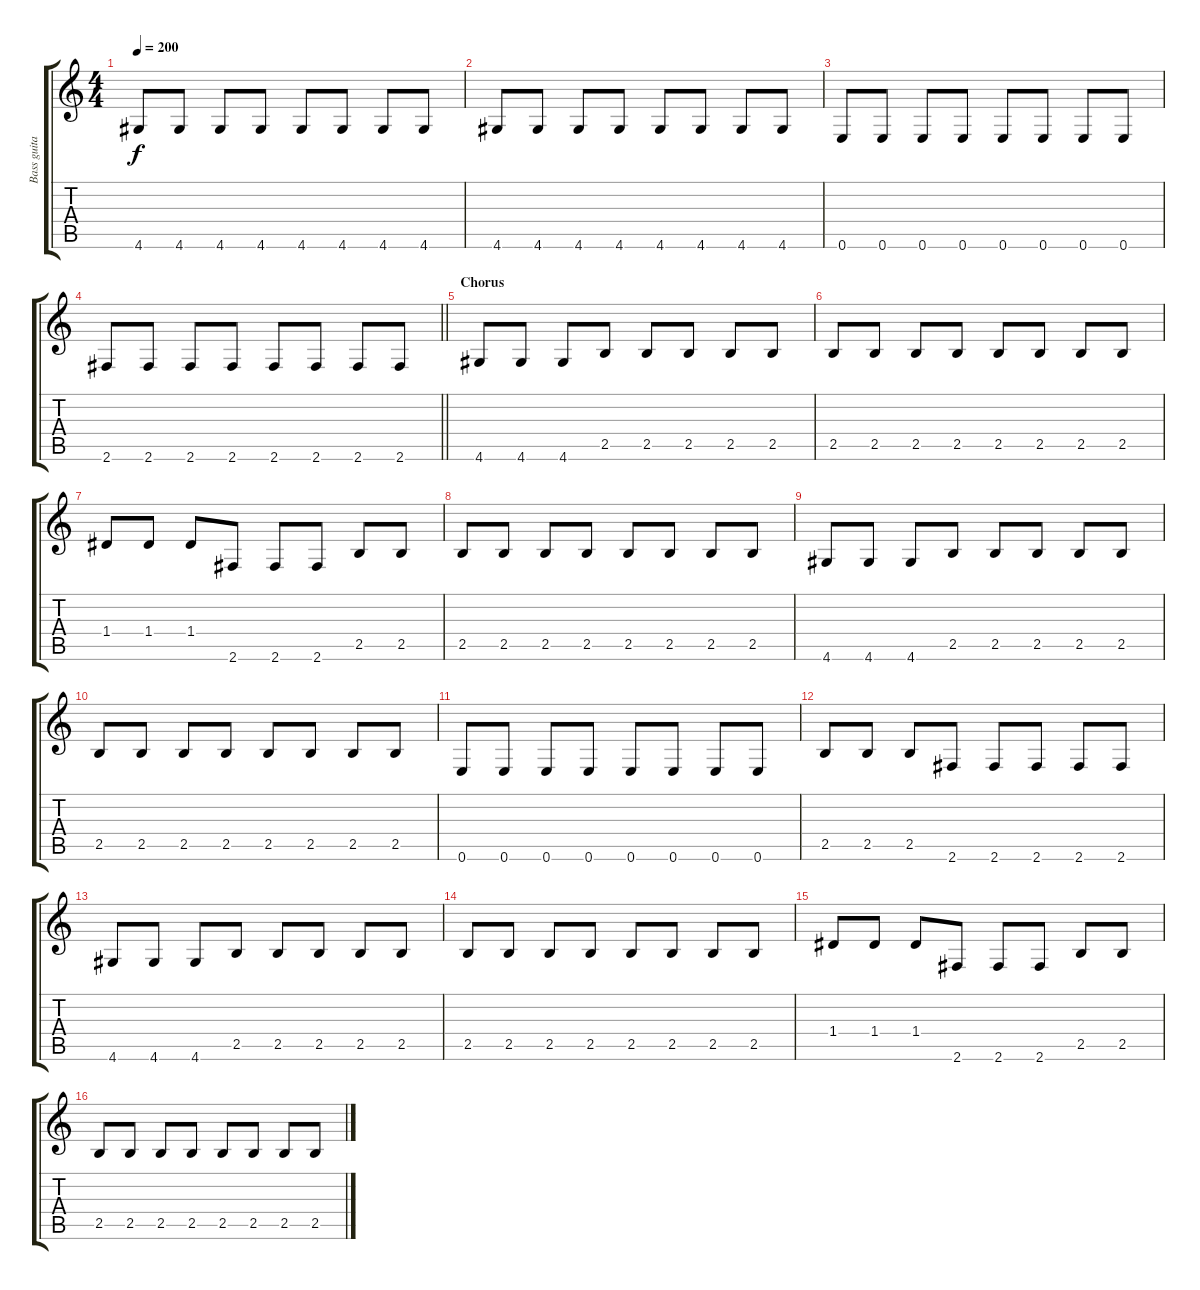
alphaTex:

\track ("Bass guitar" "Bass guita") {instrument electricbasspick}
\staff {score tabs}
\tuning (E4 B3 G3 D3 A2 E2) {hide}
\ts (4 4)
\tempo 200
\clef g2
\ks c
4.6.8{dy f} 4.6.8 4.6.8 4.6.8 4.6.8 4.6.8 4.6.8 4.6.8 |
4.6.8 4.6.8 4.6.8 4.6.8 4.6.8 4.6.8 4.6.8 4.6.8 |
0.6.8 0.6.8 0.6.8 0.6.8 0.6.8 0.6.8 0.6.8 0.6.8 |
\barLineRight lightlight
2.6.8 2.6.8 2.6.8 2.6.8 2.6.8 2.6.8 2.6.8 2.6.8 |
\section ("" "Chorus")
4.6.8 4.6.8 4.6.8 2.5.8 2.5.8 2.5.8 2.5.8 2.5.8 |
2.5.8 2.5.8 2.5.8 2.5.8 2.5.8 2.5.8 2.5.8 2.5.8 |
1.4.8 1.4.8 1.4.8 2.6.8 2.6.8 2.6.8 2.5.8 2.5.8 |
2.5.8 2.5.8 2.5.8 2.5.8 2.5.8 2.5.8 2.5.8 2.5.8 |
4.6.8 4.6.8 4.6.8 2.5.8 2.5.8 2.5.8 2.5.8 2.5.8 |
2.5.8 2.5.8 2.5.8 2.5.8 2.5.8 2.5.8 2.5.8 2.5.8 |
0.6.8 0.6.8 0.6.8 0.6.8 0.6.8 0.6.8 0.6.8 0.6.8 |
2.5.8 2.5.8 2.5.8 2.6.8 2.6.8 2.6.8 2.6.8 2.6.8 |
4.6.8 4.6.8 4.6.8 2.5.8 2.5.8 2.5.8 2.5.8 2.5.8 |
2.5.8 2.5.8 2.5.8 2.5.8 2.5.8 2.5.8 2.5.8 2.5.8 |
1.4.8 1.4.8 1.4.8 2.6.8 2.6.8 2.6.8 2.5.8 2.5.8 |
2.5.8 2.5.8 2.5.8 2.5.8 2.5.8 2.5.8 2.5.8 2.5.8
